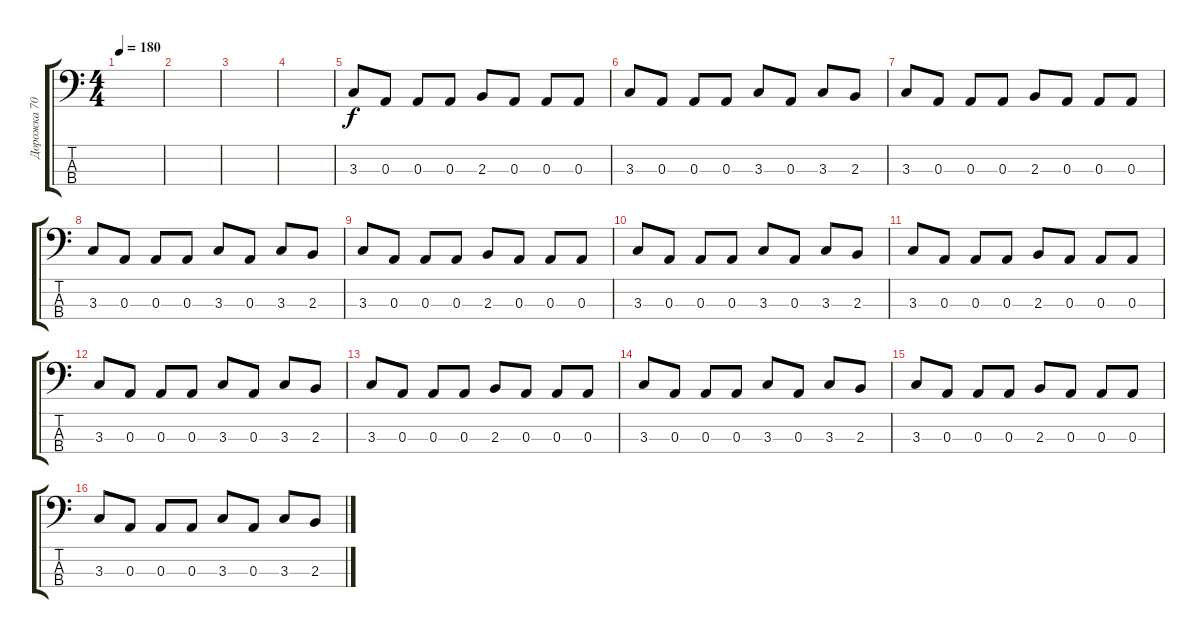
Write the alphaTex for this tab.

\track ("Дорожка 70" "Дорожка 70") {instrument slapbass2}
\staff {score tabs}
\tuning (G2 D2 A1 E1) {hide}
\ts (4 4)
\tempo 180
\clef f4
\ks c
|
|
|
|
3.3.8 0.3.8 0.3.8 0.3.8 2.3.8 0.3.8 0.3.8 0.3.8 |
3.3.8 0.3.8 0.3.8 0.3.8 3.3.8 0.3.8 3.3.8 2.3.8 |
3.3.8 0.3.8 0.3.8 0.3.8 2.3.8 0.3.8 0.3.8 0.3.8 |
3.3.8 0.3.8 0.3.8 0.3.8 3.3.8 0.3.8 3.3.8 2.3.8 |
3.3.8 0.3.8 0.3.8 0.3.8 2.3.8 0.3.8 0.3.8 0.3.8 |
3.3.8 0.3.8 0.3.8 0.3.8 3.3.8 0.3.8 3.3.8 2.3.8 |
3.3.8 0.3.8 0.3.8 0.3.8 2.3.8 0.3.8 0.3.8 0.3.8 |
3.3.8 0.3.8 0.3.8 0.3.8 3.3.8 0.3.8 3.3.8 2.3.8 |
3.3.8 0.3.8 0.3.8 0.3.8 2.3.8 0.3.8 0.3.8 0.3.8 |
3.3.8 0.3.8 0.3.8 0.3.8 3.3.8 0.3.8 3.3.8 2.3.8 |
3.3.8 0.3.8 0.3.8 0.3.8 2.3.8 0.3.8 0.3.8 0.3.8 |
3.3.8 0.3.8 0.3.8 0.3.8 3.3.8 0.3.8 3.3.8 2.3.8
